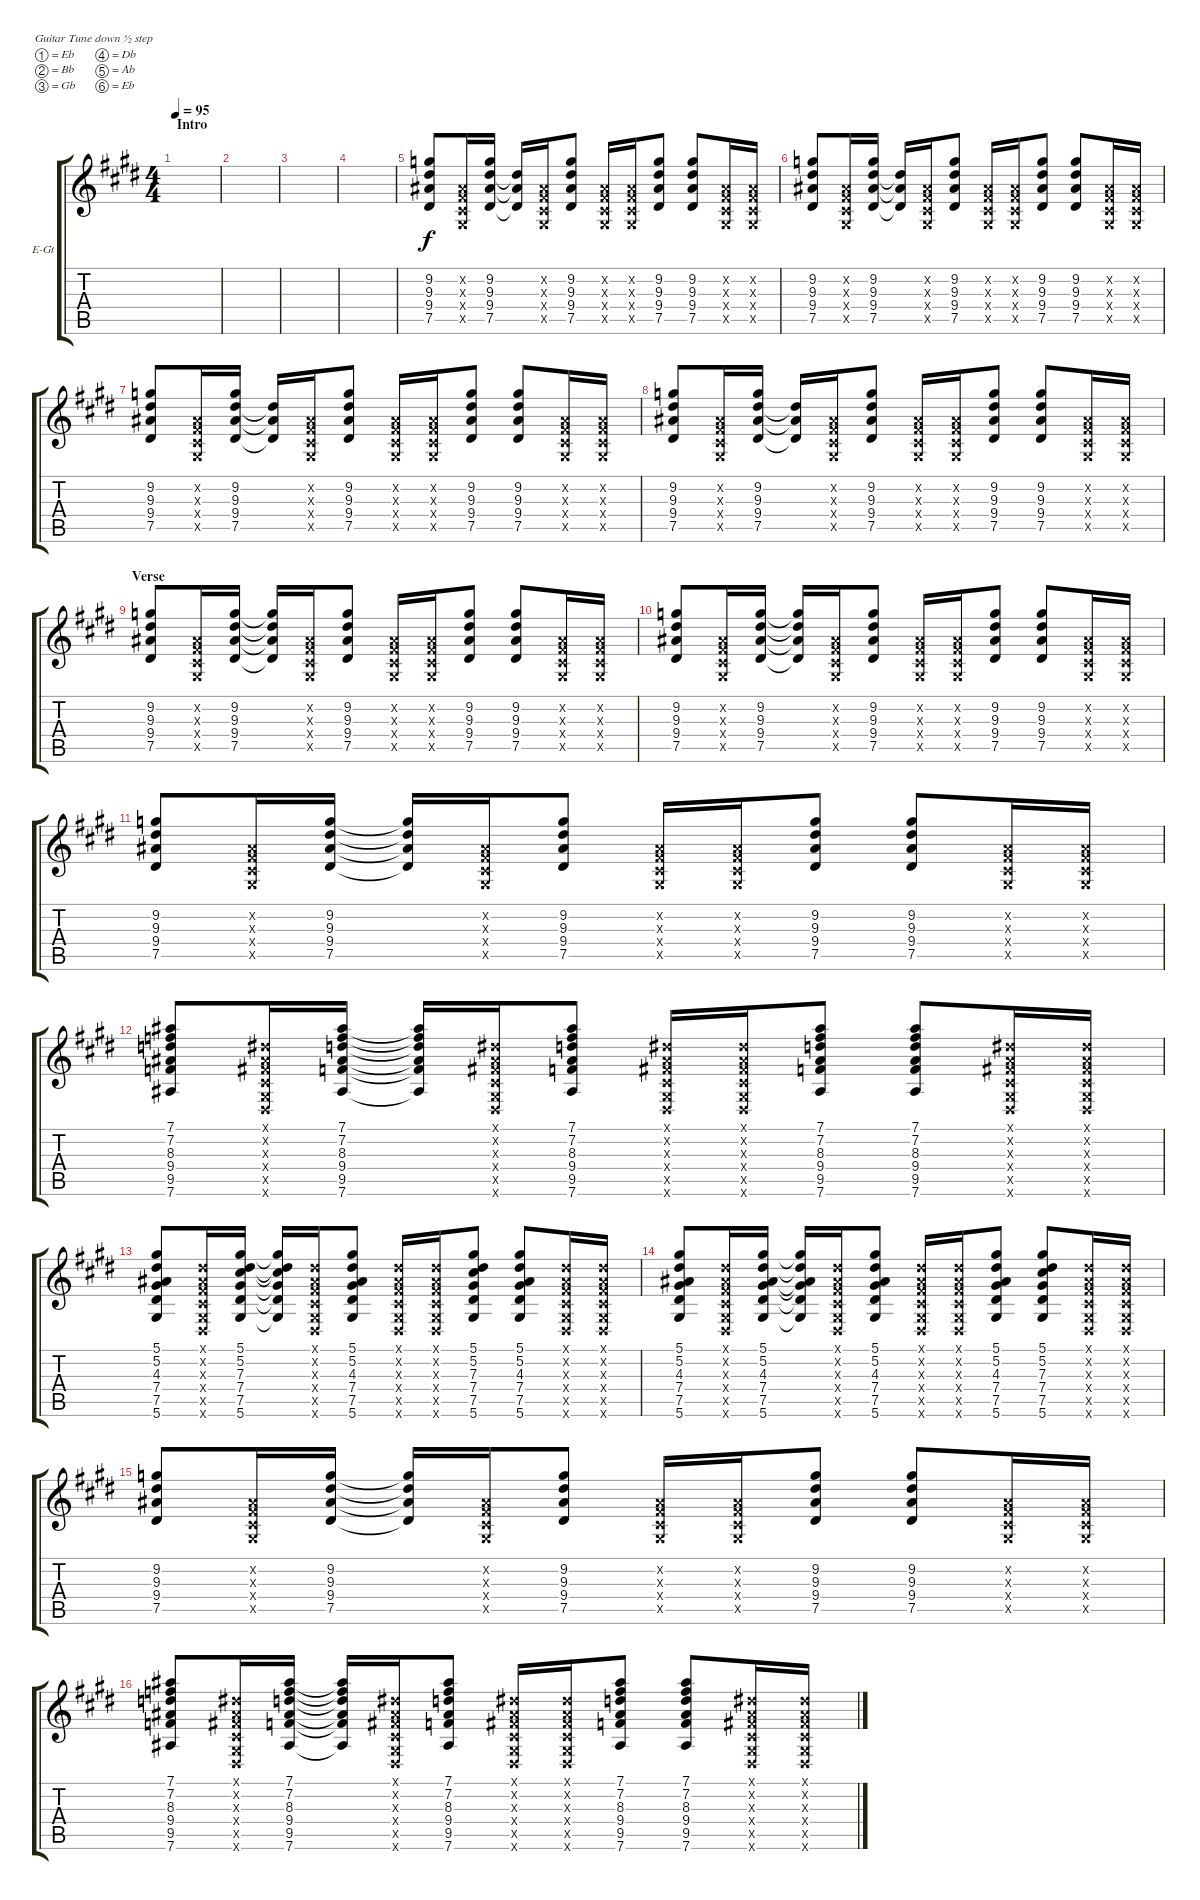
\defaultSystemsLayout 4
\bracketExtendMode groupsimilarinstruments
\firstSystemTrackNameOrientation horizontal
\otherSystemsTrackNameOrientation horizontal
\track ("Electric Guitar2" "E-Gt") {solo instrument distortionguitar}
\staff {score tabs}
\tuning (Eb4 Bb3 Gb3 Db3 Ab2 Eb2)
\ts (4 4)
\section ("" "Intro")
\tempo 95
\clef g2
\ks e
|
|
|
|
(7.5 9.4 9.3 9.2).8 (0.3{x} 0.4{x} 0.5{x} 0.2{x}).16 (7.5 9.4 9.3 9.2).16 (7.5{t} 9.4{t} 9.3{t}).16 (0.3{x} 0.4{x} 0.5{x} 0.2{x}).16 (7.5 9.4 9.3 9.2).8 (0.5{x} 0.4{x} 0.3{x} 0.2{x}).16 (0.3{x} 0.4{x} 0.5{x} 0.2{x}).16 (7.5 9.4 9.3 9.2).8 (9.3 9.4 7.5 9.2).8 (0.5{x} 0.4{x} 0.3{x} 0.2{x}).16 (0.3{x} 0.4{x} 0.5{x} 0.2{x}).16 |
(7.5 9.4 9.3 9.2).8 (0.3{x} 0.4{x} 0.5{x} 0.2{x}).16 (7.5 9.4 9.3 9.2).16 (7.5{t} 9.4{t} 9.3{t}).16 (0.3{x} 0.4{x} 0.5{x} 0.2{x}).16 (7.5 9.4 9.3 9.2).8 (0.5{x} 0.4{x} 0.3{x} 0.2{x}).16 (0.3{x} 0.4{x} 0.5{x} 0.2{x}).16 (7.5 9.4 9.3 9.2).8 (9.3 9.4 7.5 9.2).8 (0.5{x} 0.4{x} 0.3{x} 0.2{x}).16 (0.3{x} 0.4{x} 0.5{x} 0.2{x}).16 |
(7.5 9.4 9.3 9.2).8 (0.3{x} 0.4{x} 0.5{x} 0.2{x}).16 (7.5 9.4 9.3 9.2).16 (7.5{t} 9.4{t} 9.3{t}).16 (0.3{x} 0.4{x} 0.5{x} 0.2{x}).16 (7.5 9.4 9.3 9.2).8 (0.5{x} 0.4{x} 0.3{x} 0.2{x}).16 (0.3{x} 0.4{x} 0.5{x} 0.2{x}).16 (7.5 9.4 9.3 9.2).8 (9.3 9.4 7.5 9.2).8 (0.5{x} 0.4{x} 0.3{x} 0.2{x}).16 (0.3{x} 0.4{x} 0.5{x} 0.2{x}).16 |
(7.5 9.4 9.3 9.2).8 (0.3{x} 0.4{x} 0.5{x} 0.2{x}).16 (7.5 9.4 9.3 9.2).16 (7.5{t} 9.4{t} 9.3{t}).16 (0.3{x} 0.4{x} 0.5{x} 0.2{x}).16 (7.5 9.4 9.3 9.2).8 (0.5{x} 0.4{x} 0.3{x} 0.2{x}).16 (0.3{x} 0.4{x} 0.5{x} 0.2{x}).16 (7.5 9.4 9.3 9.2).8 (9.3 9.4 7.5 9.2).8 (0.5{x} 0.4{x} 0.3{x} 0.2{x}).16 (0.3{x} 0.4{x} 0.5{x} 0.2{x}).16 |
\section ("" "Verse")
(7.5 9.4 9.3 9.2).8 (0.5{x} 0.3{x} 0.2{x} 0.4{x}).16 (7.5 9.4 9.3 9.2).16 (7.5{t} 9.4{t} 9.3{t} 9.2{t}).16 (0.2{x} 0.3{x} 0.4{x} 0.5{x}).16 (9.2 9.3 9.4 7.5).8 (0.5{x} 0.4{x} 0.2{x} 0.3{x}).16 (0.2{x} 0.3{x} 0.4{x} 0.5{x}).16 (7.5 9.4 9.3 9.2).8 (7.5 9.4 9.3 9.2).8 (0.2{x} 0.3{x} 0.5{x} 0.4{x}).16 (0.5{x} 0.4{x} 0.3{x} 0.2{x}).16 |
(7.5 9.4 9.3 9.2).8 (0.5{x} 0.3{x} 0.2{x} 0.4{x}).16 (7.5 9.4 9.3 9.2).16 (7.5{t} 9.4{t} 9.3{t} 9.2{t}).16 (0.2{x} 0.3{x} 0.4{x} 0.5{x}).16 (9.2 9.3 9.4 7.5).8 (0.5{x} 0.4{x} 0.2{x} 0.3{x}).16 (0.2{x} 0.3{x} 0.4{x} 0.5{x}).16 (7.5 9.4 9.3 9.2).8 (7.5 9.4 9.3 9.2).8 (0.2{x} 0.3{x} 0.5{x} 0.4{x}).16 (0.5{x} 0.4{x} 0.3{x} 0.2{x}).16 |
(7.5 9.4 9.3 9.2).8 (0.5{x} 0.3{x} 0.2{x} 0.4{x}).16 (7.5 9.4 9.3 9.2).16 (7.5{t} 9.4{t} 9.3{t} 9.2{t}).16 (0.2{x} 0.3{x} 0.4{x} 0.5{x}).16 (9.2 9.3 9.4 7.5).8 (0.5{x} 0.4{x} 0.2{x} 0.3{x}).16 (0.2{x} 0.3{x} 0.4{x} 0.5{x}).16 (7.5 9.4 9.3 9.2).8 (7.5 9.4 9.3 9.2).8 (0.2{x} 0.3{x} 0.5{x} 0.4{x}).16 (0.5{x} 0.4{x} 0.3{x} 0.2{x}).16 |
\scale
0.311492 (7.6 9.5 9.4 8.3 7.2 7.1).8 (0.6{x} 0.5{x} 0.3{x} 0.2{x} 0.1{x} 0.4{x}).16 (7.6 9.5 9.4 8.3 7.2 7.1).16 (7.6{t} 9.5{t} 9.4{t} 8.3{t} 7.2{t} 7.1{t}).16 (0.1{x} 0.2{x} 0.3{x} 0.4{x} 0.5{x} 0.6{x}).16 (7.1 7.2 8.3 9.4 9.5 7.6).8 (0.6{x} 0.5{x} 0.4{x} 0.2{x} 0.1{x} 0.3{x}).16 (0.1{x} 0.2{x} 0.3{x} 0.4{x} 0.5{x} 0.6{x}).16 (7.6 9.5 9.4 8.3 7.2 7.1).8 (7.6 9.5 9.4 8.3 7.2 7.1).8 (0.1{x} 0.2{x} 0.3{x} 0.5{x} 0.4{x} 0.6{x}).16 (0.5{x} 0.6{x} 0.4{x} 0.3{x} 0.2{x} 0.1{x}).16 |
\scale
0.364737 (5.6 7.5 7.4 4.3 5.2 5.1).8 (0.6{x} 0.5{x} 0.3{x} 0.2{x} 0.1{x} 0.4{x}).16 (5.6 7.5 7.4 7.3 5.2 5.1).16 (7.4{t} 7.3{t} 5.2{t} 5.1{t} 5.6{t} 7.5{t}).16 (0.1{x} 0.2{x} 0.3{x} 0.4{x} 0.5{x} 0.6{x}).16 (5.1 5.2 4.3 7.4 7.5 5.6).8 (0.6{x} 0.5{x} 0.4{x} 0.2{x} 0.1{x} 0.3{x}).16 (0.1{x} 0.2{x} 0.3{x} 0.4{x} 0.5{x} 0.6{x}).16 (5.6 7.5 7.4 7.3 5.2 5.1).8 (5.6 7.5 7.4 4.3 5.2 5.1).8 (0.1{x} 0.2{x} 0.3{x} 0.5{x} 0.4{x} 0.6{x}).16 (0.5{x} 0.6{x} 0.4{x} 0.3{x} 0.2{x} 0.1{x}).16 |
\scale
0.323174 (5.6 7.5 7.4 4.3 5.2 5.1).8 (0.6{x} 0.5{x} 0.3{x} 0.2{x} 0.1{x} 0.4{x}).16 (5.6 7.5 7.4 4.3 5.2 5.1).16 (5.6{t} 7.5{t} 7.4{t} 4.3{t} 5.2{t} 5.1{t}).16 (0.1{x} 0.2{x} 0.3{x} 0.4{x} 0.5{x} 0.6{x}).16 (5.1 5.2 4.3 7.4 7.5 5.6).8 (0.6{x} 0.5{x} 0.4{x} 0.2{x} 0.1{x} 0.3{x}).16 (0.1{x} 0.2{x} 0.3{x} 0.4{x} 0.5{x} 0.6{x}).16 (5.6 7.5 7.4 4.3 5.2 5.1).8 (5.6 7.5 7.4 7.3 5.2 5.1).8 (0.1{x} 0.2{x} 0.3{x} 0.5{x} 0.4{x} 0.6{x}).16 (0.5{x} 0.6{x} 0.4{x} 0.3{x} 0.2{x} 0.1{x}).16 |
(7.5 9.4 9.3 9.2).8 (0.2{x} 0.3{x} 0.4{x} 0.5{x}).16 (7.5 9.4 9.3 9.2).16 (7.5{t} 9.4{t} 9.3{t} 9.2{t}).16 (0.2{x} 0.3{x} 0.4{x} 0.5{x}).16 (7.5 9.4 9.3 9.2).8 (0.2{x} 0.3{x} 0.4{x} 0.5{x}).16 (0.4{x} 0.5{x} 0.3{x} 0.2{x}).16 (9.2 9.3 9.4 7.5).8 (7.5 9.4 9.3 9.2).8 (0.2{x} 0.3{x} 0.4{x} 0.5{x}).16 (0.5{x} 0.4{x} 0.3{x} 0.2{x}).16 |
(7.6 9.5 9.4 8.3 7.2 7.1).8 (0.6{x} 0.5{x} 0.3{x} 0.2{x} 0.1{x} 0.4{x}).16 (7.6 9.5 9.4 8.3 7.2 7.1).16 (7.6{t} 9.5{t} 9.4{t} 8.3{t} 7.2{t} 7.1{t}).16 (0.1{x} 0.2{x} 0.3{x} 0.4{x} 0.5{x} 0.6{x}).16 (7.1 7.2 8.3 9.4 9.5 7.6).8 (0.6{x} 0.5{x} 0.4{x} 0.2{x} 0.1{x} 0.3{x}).16 (0.1{x} 0.2{x} 0.3{x} 0.4{x} 0.5{x} 0.6{x}).16 (7.6 9.5 9.4 8.3 7.2 7.1).8 (7.6 9.5 9.4 8.3 7.2 7.1).8 (0.1{x} 0.2{x} 0.3{x} 0.5{x} 0.4{x} 0.6{x}).16 (0.5{x} 0.6{x} 0.4{x} 0.3{x} 0.2{x} 0.1{x}).16
